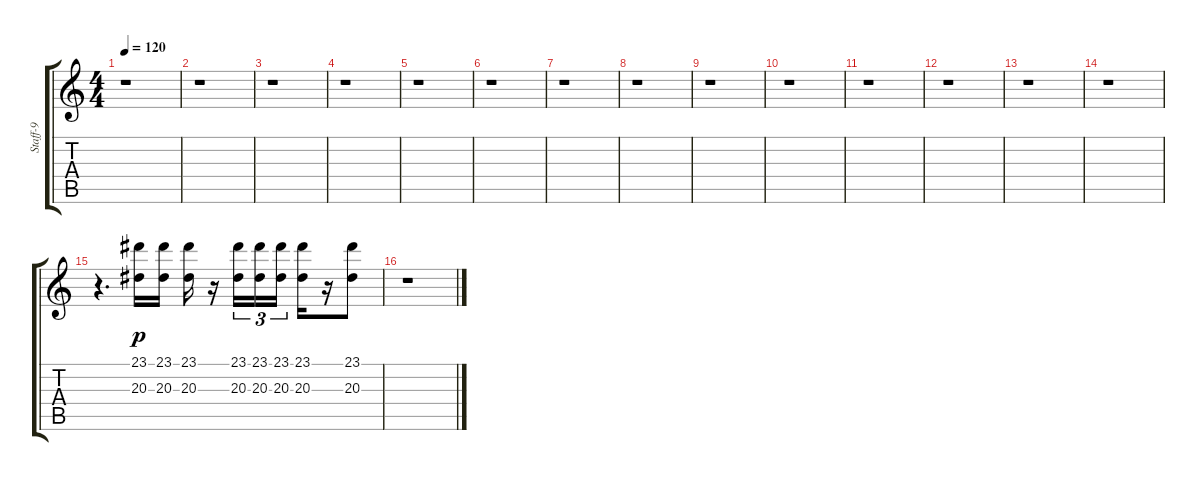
\track ("Staff-9" "Staff-9") {instrument lead5charang}
\staff {score tabs}
\tuning (E4 B3 G3 D3 A2 E2) {hide}
\ts (4 4)
\tempo 120
\clef g2
\ks c
r.1{dy p} |
r.1 |
r.1 |
r.1 |
r.1 |
r.1 |
r.1 |
r.1 |
r.1 |
r.1 |
r.1 |
r.1 |
r.1 |
r.1 |
r.4{d} (23.1 20.3).16{volume 16} (23.1 20.3).16 (23.1 20.3).16 r.16 (23.1 20.3).16{tu (3 2)} (23.1 20.3).16{tu (3 2)} (23.1 20.3).16{tu (3 2)} (23.1 20.3).16 r.16 (23.1 20.3).8{volume 1} |
r.1
